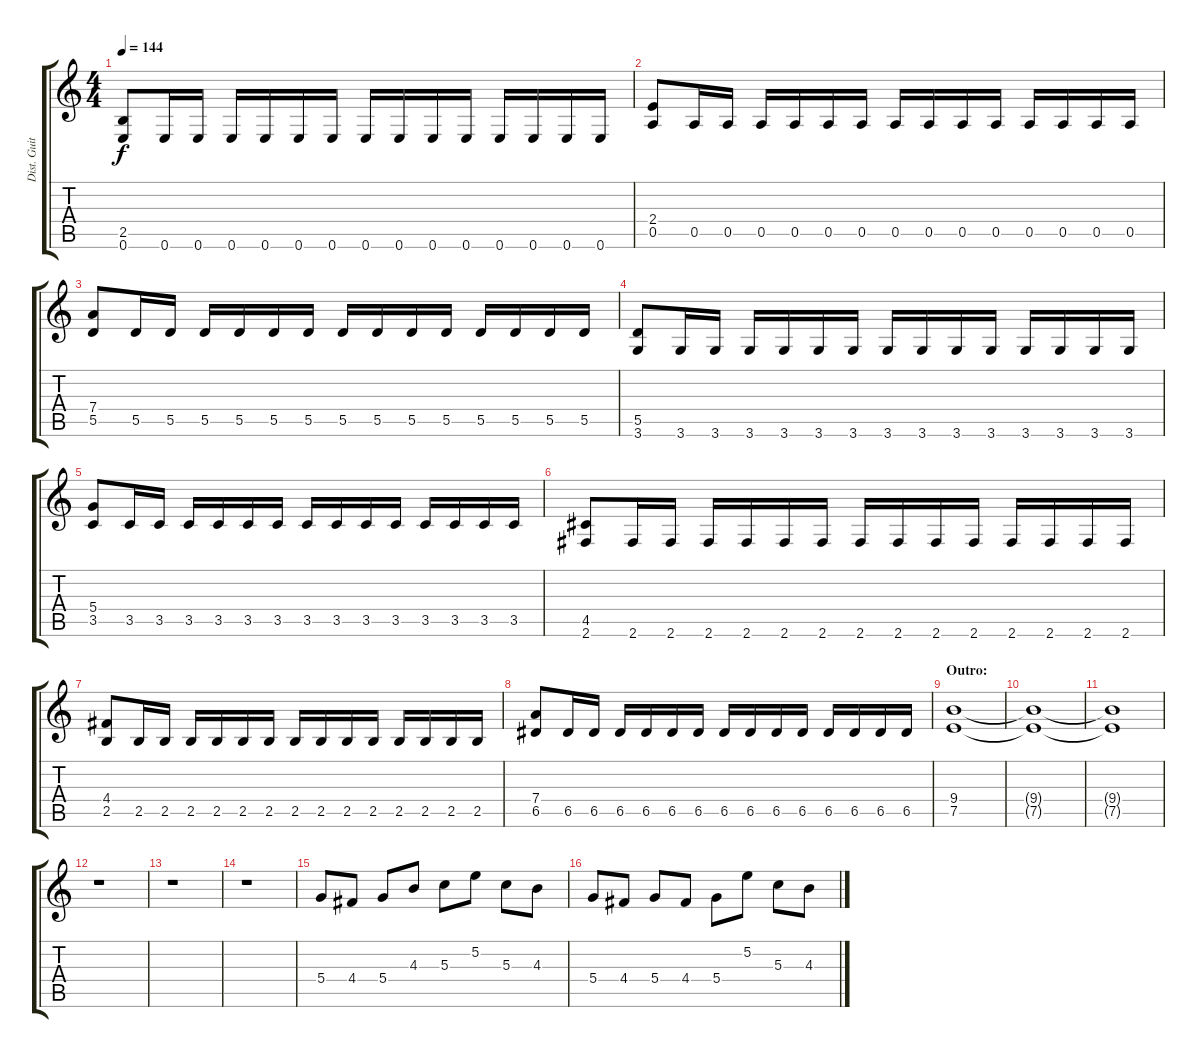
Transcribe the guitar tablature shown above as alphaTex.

\track ("Dist. Guitar 2" "Dist. Guit") {instrument distortionguitar}
\staff {score tabs}
\tuning (E4 B3 G3 D3 A2 E2) {hide}
\ts (4 4)
\tempo 144
\clef g2
\ks c
(2.5 0.6).8{dy f} 0.6.16 0.6.16 0.6.16 0.6.16 0.6.16 0.6.16 0.6.16 0.6.16 0.6.16 0.6.16 0.6.16 0.6.16 0.6.16 0.6.16 |
(2.4 0.5).8 0.5.16 0.5.16 0.5.16 0.5.16 0.5.16 0.5.16 0.5.16 0.5.16 0.5.16 0.5.16 0.5.16 0.5.16 0.5.16 0.5.16 |
(7.4 5.5).8 5.5.16 5.5.16 5.5.16 5.5.16 5.5.16 5.5.16 5.5.16 5.5.16 5.5.16 5.5.16 5.5.16 5.5.16 5.5.16 5.5.16 |
(5.5 3.6).8 3.6.16 3.6.16 3.6.16 3.6.16 3.6.16 3.6.16 3.6.16 3.6.16 3.6.16 3.6.16 3.6.16 3.6.16 3.6.16 3.6.16 |
(5.4 3.5).8 3.5.16 3.5.16 3.5.16 3.5.16 3.5.16 3.5.16 3.5.16 3.5.16 3.5.16 3.5.16 3.5.16 3.5.16 3.5.16 3.5.16 |
(4.5 2.6).8 2.6.16 2.6.16 2.6.16 2.6.16 2.6.16 2.6.16 2.6.16 2.6.16 2.6.16 2.6.16 2.6.16 2.6.16 2.6.16 2.6.16 |
(4.4 2.5).8 2.5.16 2.5.16 2.5.16 2.5.16 2.5.16 2.5.16 2.5.16 2.5.16 2.5.16 2.5.16 2.5.16 2.5.16 2.5.16 2.5.16 |
(7.4 6.5).8 6.5.16 6.5.16 6.5.16 6.5.16 6.5.16 6.5.16 6.5.16 6.5.16 6.5.16 6.5.16 6.5.16 6.5.16 6.5.16 6.5.16 |
\section ("" "Outro:")
(9.4 7.5).1 |
(9.4{t} 7.5{t}).1 |
(9.4{t} 7.5{t}).1 |
r.1 |
r.1 |
r.1 |
5.4.8{volume 10 instrument banjo} 4.4.8 5.4.8 4.3.8 5.3.8 5.2.8 5.3.8 4.3.8 |
5.4.8 4.4.8 5.4.8 4.4.8 5.4.8 5.2.8 5.3.8 4.3.8
